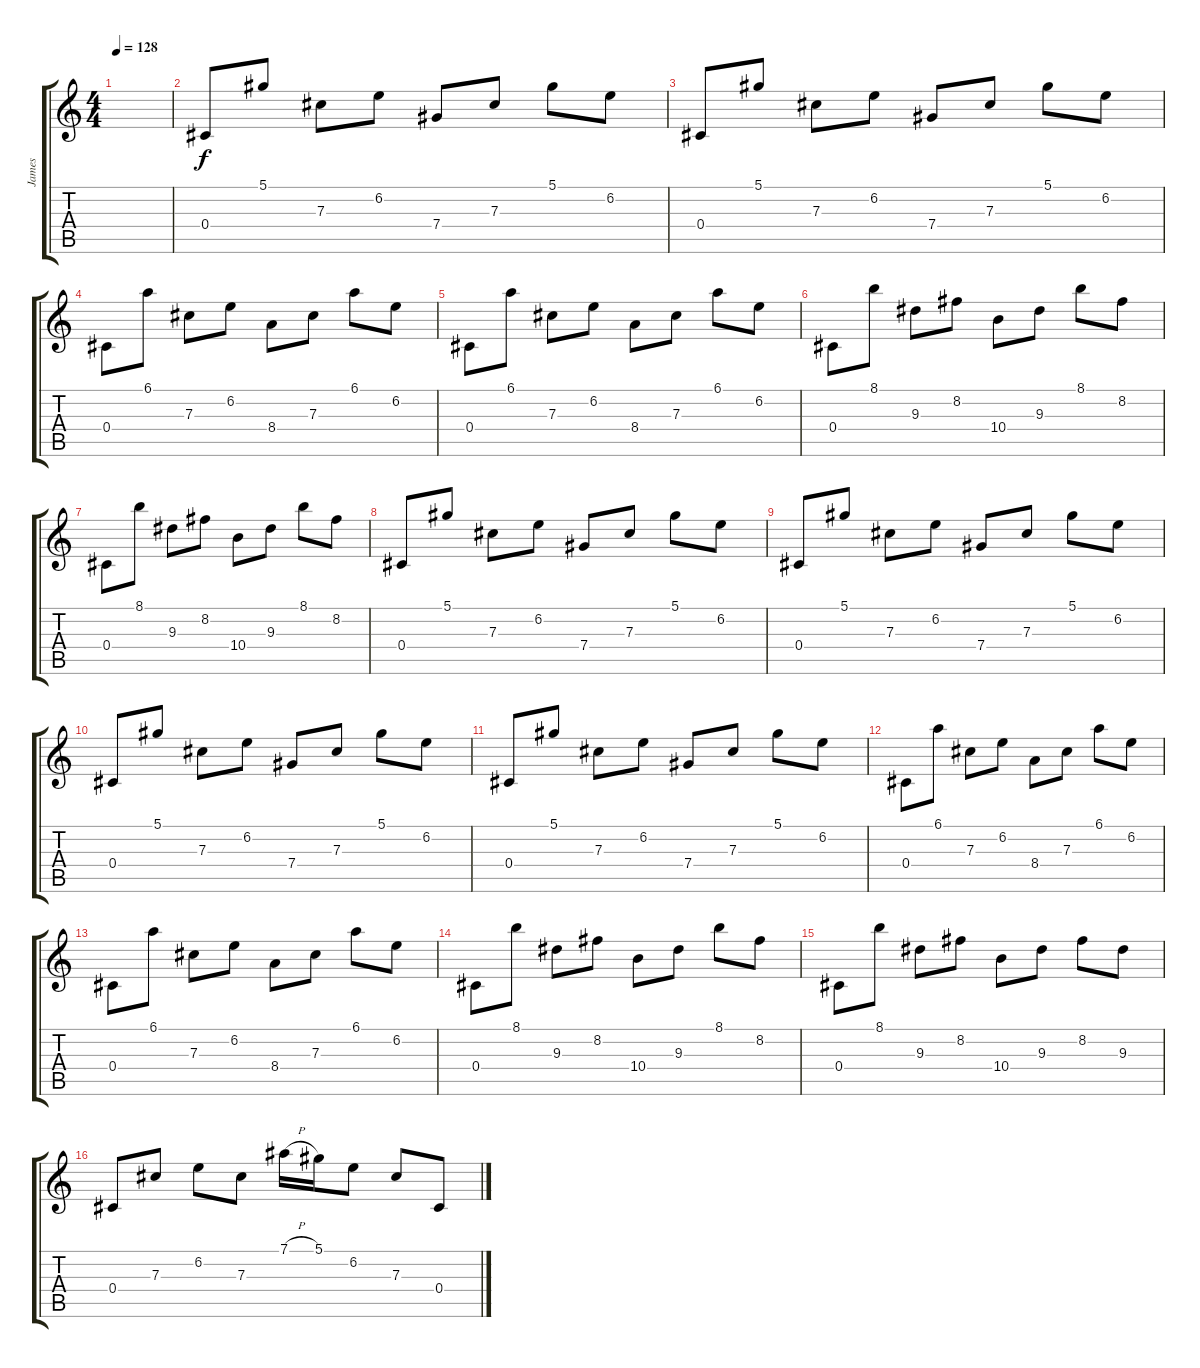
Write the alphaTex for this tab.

\track ("James" "James") {instrument electricguitarclean}
\staff {score tabs}
\tuning (Eb4 Bb3 Gb3 Db3 Ab2 Eb2) {hide}
\ts (4 4)
\tempo 128
\clef g2
\ks c
|
0.4.8 5.1.8 7.3.8 6.2.8 7.4.8 7.3.8 5.1.8 6.2.8 |
0.4.8 5.1.8 7.3.8 6.2.8 7.4.8 7.3.8 5.1.8 6.2.8 |
0.4.8 6.1.8 7.3.8 6.2.8 8.4.8 7.3.8 6.1.8 6.2.8 |
0.4.8 6.1.8 7.3.8 6.2.8 8.4.8 7.3.8 6.1.8 6.2.8 |
0.4.8 8.1.8 9.3.8 8.2.8 10.4.8 9.3.8 8.1.8 8.2.8 |
0.4.8 8.1.8 9.3.8 8.2.8 10.4.8 9.3.8 8.1.8 8.2.8 |
0.4.8 5.1.8 7.3.8 6.2.8 7.4.8 7.3.8 5.1.8 6.2.8 |
0.4.8 5.1.8 7.3.8 6.2.8 7.4.8 7.3.8 5.1.8 6.2.8 |
0.4.8 5.1.8 7.3.8 6.2.8 7.4.8 7.3.8 5.1.8 6.2.8 |
0.4.8 5.1.8 7.3.8 6.2.8 7.4.8 7.3.8 5.1.8 6.2.8 |
0.4.8 6.1.8 7.3.8 6.2.8 8.4.8 7.3.8 6.1.8 6.2.8 |
0.4.8 6.1.8 7.3.8 6.2.8 8.4.8 7.3.8 6.1.8 6.2.8 |
0.4.8 8.1.8 9.3.8 8.2.8 10.4.8 9.3.8 8.1.8 8.2.8 |
0.4.8 8.1.8 9.3.8 8.2.8 10.4.8 9.3.8 8.2.8 9.3.8 |
0.4.8 7.3.8 6.2.8 7.3.8 7.1{h}.16 5.1.16 6.2.8 7.3.8 0.4.8
